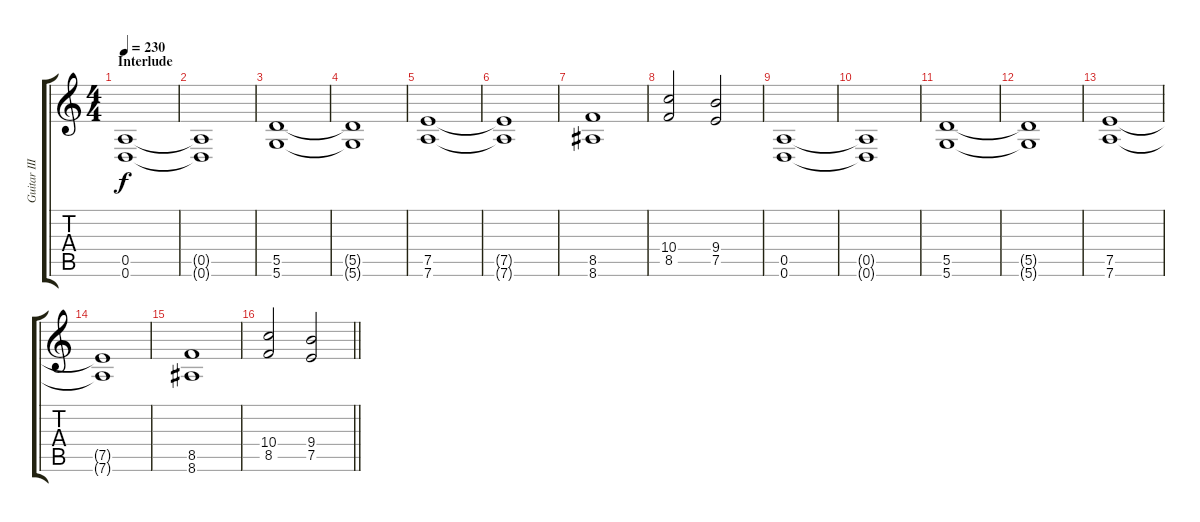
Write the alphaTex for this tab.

\track ("Guitar III" "Guitar III") {instrument distortionguitar}
\staff {score tabs}
\tuning (E4 B3 G3 D3 A2 D2) {hide}
\ts (4 4)
\section ("" "Interlude")
\tempo 230
\clef g2
\ks c
(0.5 0.6).1{dy f} |
(0.5{t} 0.6{t}).1 |
(5.5 5.6).1 |
(5.5{t} 5.6{t}).1 |
(7.5 7.6).1 |
(7.5{t} 7.6{t}).1 |
(8.5 8.6).1 |
(10.4 8.5).2 (9.4 7.5).2 |
(0.5 0.6).1 |
(0.5{t} 0.6{t}).1 |
(5.5 5.6).1 |
(5.5{t} 5.6{t}).1 |
(7.5 7.6).1 |
(7.5{t} 7.6{t}).1 |
(8.5 8.6).1 |
\barLineRight lightlight
(10.4 8.5).2 (9.4 7.5).2
